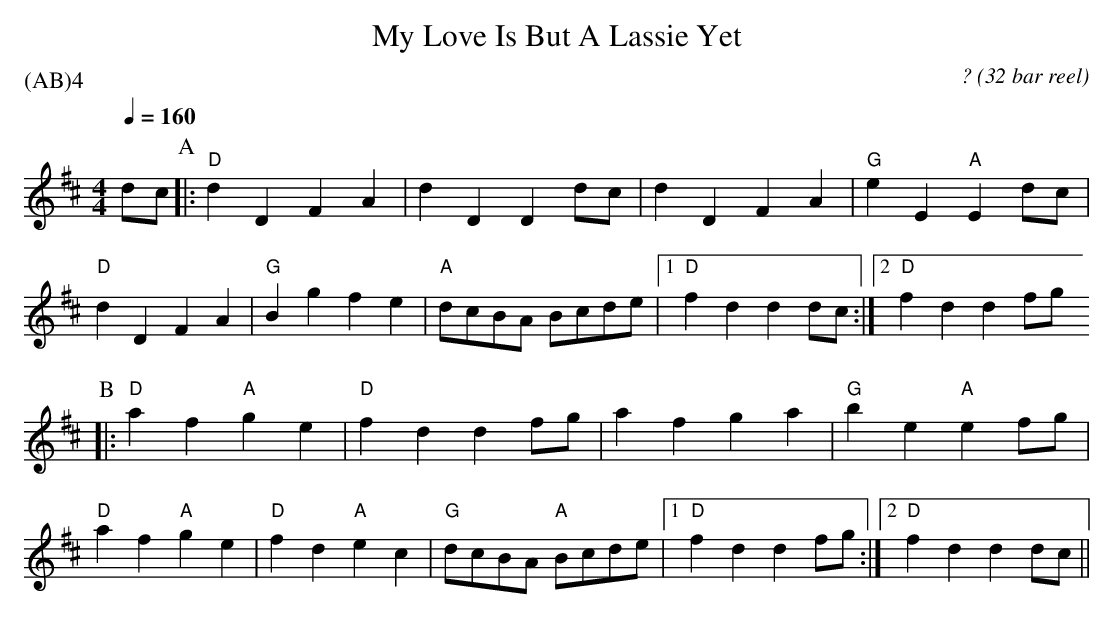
X:1
T:My Love Is But A Lassie Yet
C:? (32 bar reel)
P:(AB)4
M:4/4
Q:1/4=160
L:1/8
K:D
dc \
P:A
|: "D" d2 D2 F2 A2 | d2 D2 D2 dc | d2 D2 F2 A2 | "G" e2 E2 "A" E2 dc |
"D" d2 D2 F2 A2 | "G" B2 g2 f2 e2 | "A" dcBA Bcde |1 "D" f2 d2 d2 dc :|2 "D" f2 d2 d2 fg
P:B
|: "D" a2 f2 "A" g2 e2 | "D" f2 d2 d2 fg | a2 f2 g2 a2 | "G" b2 e2 "A" e2 fg |
"D" a2 f2 "A" g2 e2 | "D" f2 d2 "A" e2 c2 | "G" dcBA "A" Bcde |1 "D" f2 d2 d2 fg :|2 "D" f2 d2 d2 dc ||
